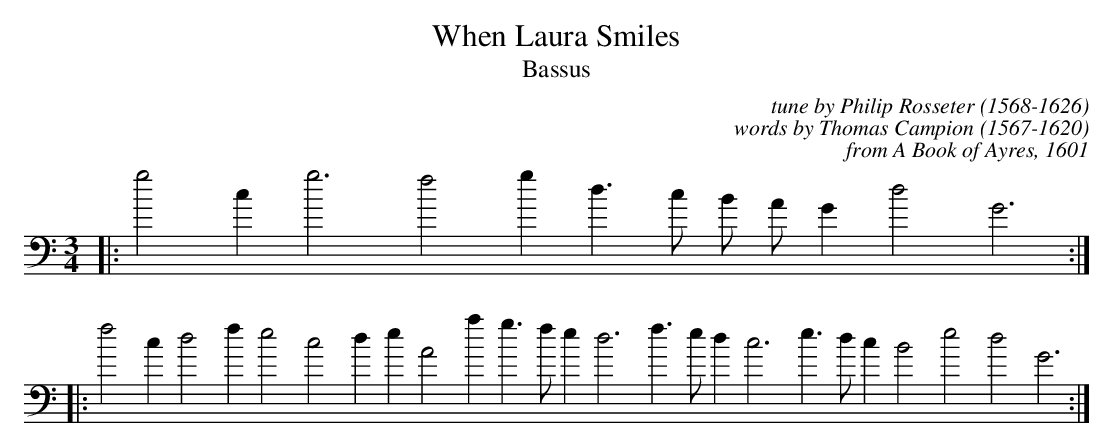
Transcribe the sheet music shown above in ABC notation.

X:1
T:When Laura Smiles
T:Bassus
C:tune by Philip Rosseter (1568-1626)
C:words by Thomas Campion (1567-1620)
C:from A Book of Ayres, 1601
M:3/4
L:1/4
K:G mix bass
|:g2c g3 f2g d > c B/ A/ G d2 G3 :|
|:f2 c d2 f e2 c2 d e A2 a g > f e d3 f > e d c3 e > d c B2 e2 d2 G3 :|
